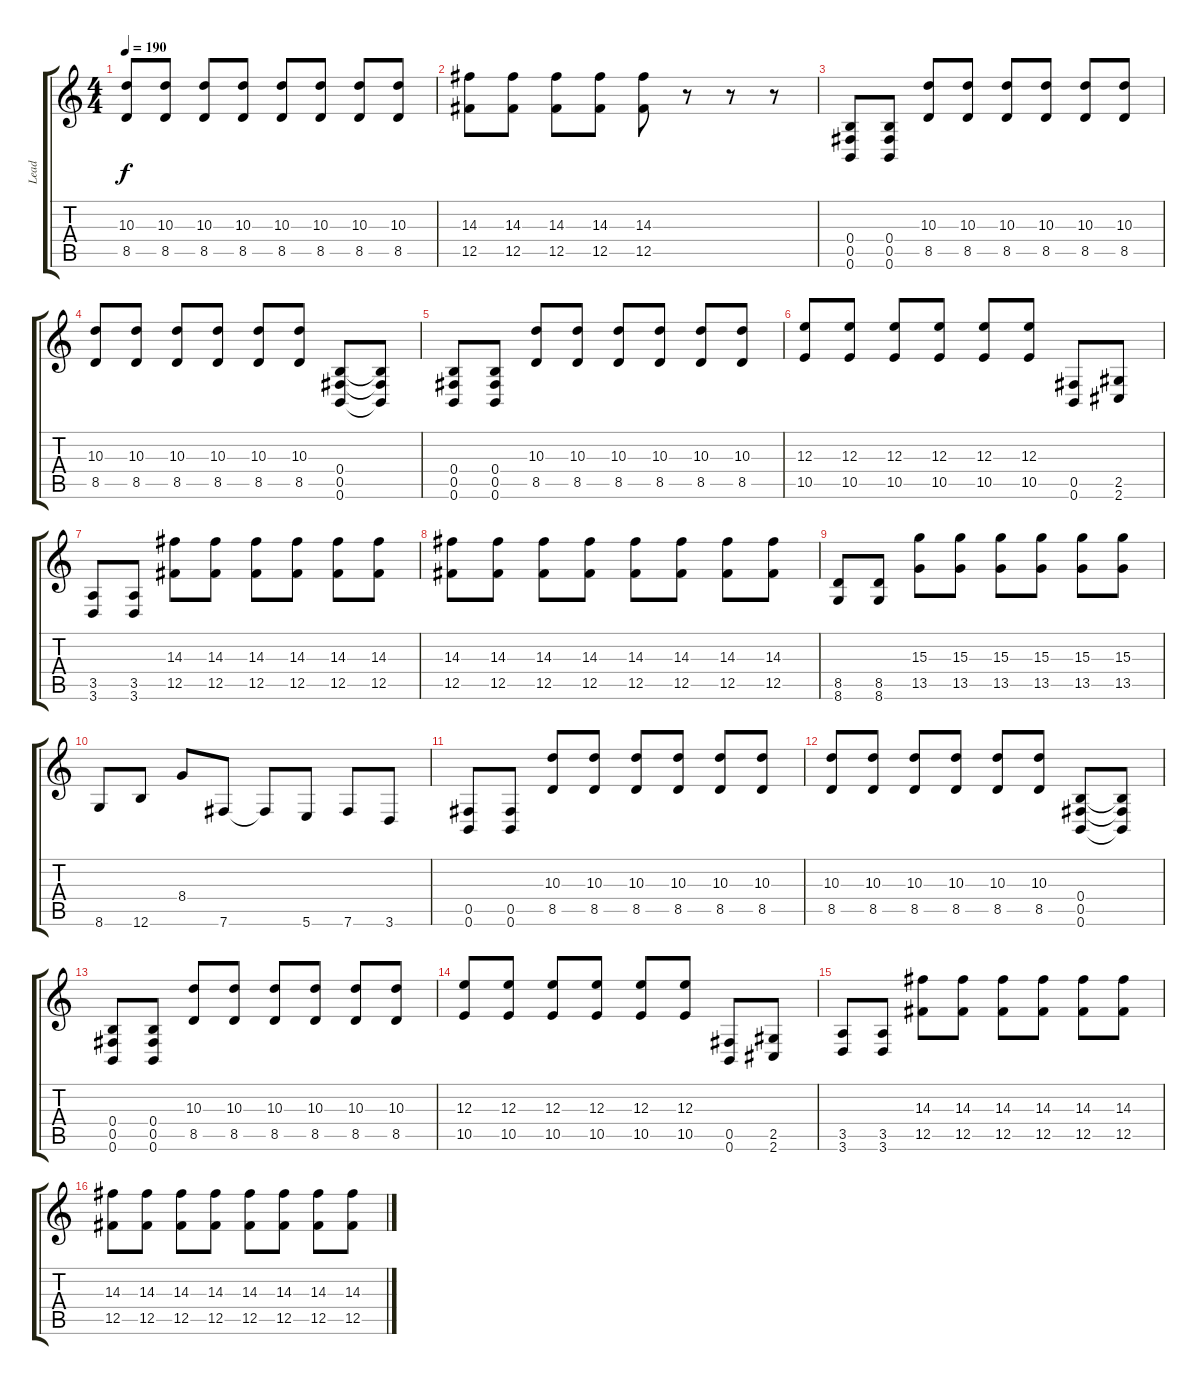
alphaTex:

\track ("Lead" "Lead") {instrument distortionguitar}
\staff {score tabs}
\tuning (Db4 Ab3 E3 B2 Gb2 B1) {hide}
\ts (4 4)
\tempo 190
\clef g2
\ks c
(10.3 8.5).8{dy f} (10.3 8.5).8 (10.3 8.5).8 (10.3 8.5).8 (10.3 8.5).8 (10.3 8.5).8 (10.3 8.5).8 (10.3 8.5).8 |
(14.3 12.5).8 (14.3 12.5).8 (14.3 12.5).8 (14.3 12.5).8 (14.3 12.5).8 r.8 r.8 r.8 |
(0.4 0.5 0.6).8 (0.4 0.5 0.6).8 (10.3 8.5).8 (10.3 8.5).8 (10.3 8.5).8 (10.3 8.5).8 (10.3 8.5).8 (10.3 8.5).8 |
(10.3 8.5).8 (10.3 8.5).8 (10.3 8.5).8 (10.3 8.5).8 (10.3 8.5).8 (10.3 8.5).8 (0.4 0.5 0.6).8 (0.4{t} 0.5{t} 0.6{t}).8 |
(0.4 0.5 0.6).8 (0.4 0.5 0.6).8 (10.3 8.5).8 (10.3 8.5).8 (10.3 8.5).8 (10.3 8.5).8 (10.3 8.5).8 (10.3 8.5).8 |
(12.3 10.5).8 (12.3 10.5).8 (12.3 10.5).8 (12.3 10.5).8 (12.3 10.5).8 (12.3 10.5).8 (0.5 0.6).8 (2.5 2.6).8 |
(3.5 3.6).8 (3.5 3.6).8 (14.3 12.5).8 (14.3 12.5).8 (14.3 12.5).8 (14.3 12.5).8 (14.3 12.5).8 (14.3 12.5).8 |
(14.3 12.5).8 (14.3 12.5).8 (14.3 12.5).8 (14.3 12.5).8 (14.3 12.5).8 (14.3 12.5).8 (14.3 12.5).8 (14.3 12.5).8 |
(8.5 8.6).8 (8.5 8.6).8 (15.3 13.5).8 (15.3 13.5).8 (15.3 13.5).8 (15.3 13.5).8 (15.3 13.5).8 (15.3 13.5).8 |
8.6.8 12.6.8 8.4.8 7.6.8 7.6{t}.8 5.6.8 7.6.8 3.6.8 |
(0.5 0.6).8 (0.5 0.6).8 (10.3 8.5).8 (10.3 8.5).8 (10.3 8.5).8 (10.3 8.5).8 (10.3 8.5).8 (10.3 8.5).8 |
(10.3 8.5).8 (10.3 8.5).8 (10.3 8.5).8 (10.3 8.5).8 (10.3 8.5).8 (10.3 8.5).8 (0.4 0.5 0.6).8 (0.4{t} 0.5{t} 0.6{t}).8 |
(0.4 0.5 0.6).8 (0.4 0.5 0.6).8 (10.3 8.5).8 (10.3 8.5).8 (10.3 8.5).8 (10.3 8.5).8 (10.3 8.5).8 (10.3 8.5).8 |
(12.3 10.5).8 (12.3 10.5).8 (12.3 10.5).8 (12.3 10.5).8 (12.3 10.5).8 (12.3 10.5).8 (0.5 0.6).8 (2.5 2.6).8 |
(3.5 3.6).8 (3.5 3.6).8 (14.3 12.5).8 (14.3 12.5).8 (14.3 12.5).8 (14.3 12.5).8 (14.3 12.5).8 (14.3 12.5).8 |
(14.3 12.5).8 (14.3 12.5).8 (14.3 12.5).8 (14.3 12.5).8 (14.3 12.5).8 (14.3 12.5).8 (14.3 12.5).8 (14.3 12.5).8
